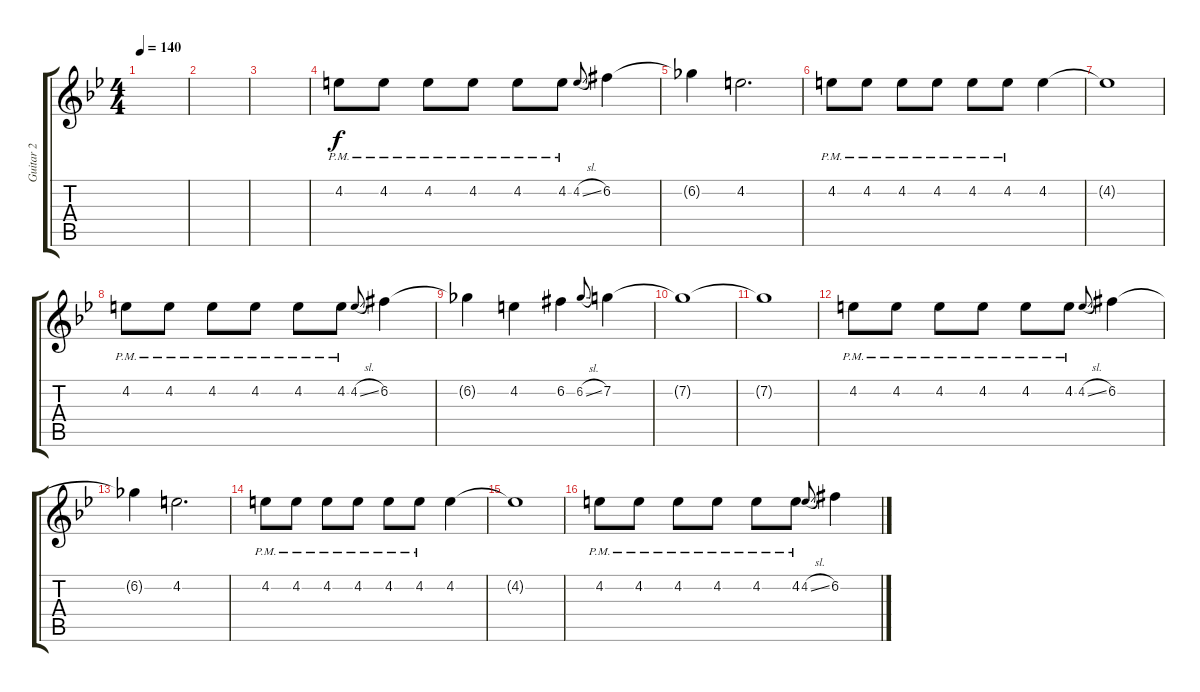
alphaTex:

\track ("Guitar 2" "Guitar 2") {instrument distortionguitar}
\staff {score tabs}
\tuning (E4 C4 G3 C3 G2 C2) {hide}
\ts (4 4)
\tempo 140
\clef g2
\ks gminor
|
|
|
4.2{pm}.8 4.2{pm}.8 4.2{pm}.8 4.2{pm}.8 4.2{pm}.8 4.2{pm}.8 4.2{sl}.8{gr onbeat} 6.2{acc #}.4 |
6.2{t}.4 4.2.2{d} |
4.2{pm}.8 4.2{pm}.8 4.2{pm}.8 4.2{pm}.8 4.2{pm}.8 4.2{pm}.8 4.2.4 |
4.2{t}.1 |
4.2{pm}.8 4.2{pm}.8 4.2{pm}.8 4.2{pm}.8 4.2{pm}.8 4.2{pm}.8 4.2{sl}.8{gr onbeat} 6.2{acc #}.4 |
6.2{t}.4 4.2.4 6.2{acc #}.4 6.2{sl}.8{gr onbeat} 7.2.4 |
7.2{t}.1 |
7.2{t}.1 |
4.2{pm}.8 4.2{pm}.8 4.2{pm}.8 4.2{pm}.8 4.2{pm}.8 4.2{pm}.8 4.2{sl}.8{gr onbeat} 6.2{acc #}.4 |
6.2{t}.4 4.2.2{d} |
4.2{pm}.8 4.2{pm}.8 4.2{pm}.8 4.2{pm}.8 4.2{pm}.8 4.2{pm}.8 4.2.4 |
4.2{t}.1 |
4.2{pm}.8 4.2{pm}.8 4.2{pm}.8 4.2{pm}.8 4.2{pm}.8 4.2{pm}.8 4.2{sl}.8{gr onbeat} 6.2{acc #}.4
